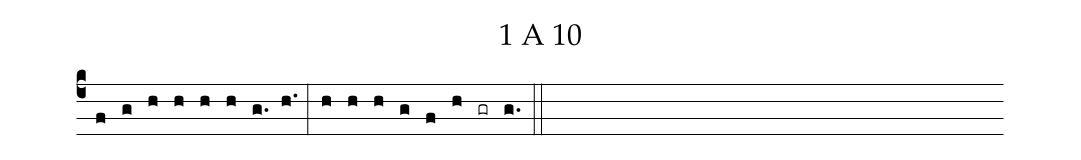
name: 1 A 10;
%%
(c4) (f)(g)(h) (h)(h)(h) (g.)(h.) (:) (h)(h)(h) (g)(f) (h) (gr) (g.) (::)
